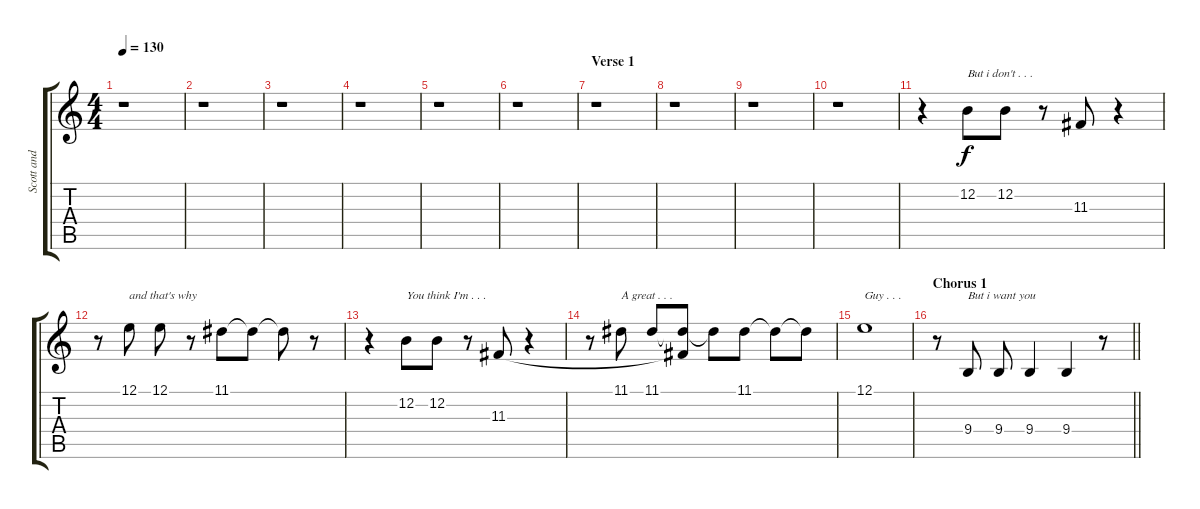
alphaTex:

\track ("Scott and Matt (Backing Vocals)" "Scott and ") {instrument oboe}
\staff {score tabs}
\tuning (E4 B3 G3 D3 A2 E2) {hide}
\ts (4 4)
\tempo 130
\clef g2
\ks c
r.1{dy f} |
r.1 |
r.1 |
r.1 |
r.1 |
r.1 |
\section ("" "Verse 1")
r.1 |
r.1 |
r.1 |
r.1 |
r.4 12.2.8{txt "But i don't . . ."} 12.2.8 r.8 11.3.8 r.4 |
r.8 12.1.8{txt "and that's why"} 12.1.8 r.8 11.1.8 11.1{t}.8 11.1{t}.8 r.8 |
r.4 12.2.8{txt "You think I'm . . ."} 12.2.8 r.8 11.3.8 r.4 |
r.8 11.1.8{txt "A great . . ."} 11.1.8 (11.1{t} 11.3{t}).8 11.1{t}.8 11.1.8 11.1{t}.8 11.1{t}.8 |
12.1.1{txt "Guy . . ."} |
\section ("" "Chorus 1")
\barLineRight lightlight
r.8 9.4.8{txt "But i want you "} 9.4.8 9.4.4 9.4.4 r.8
